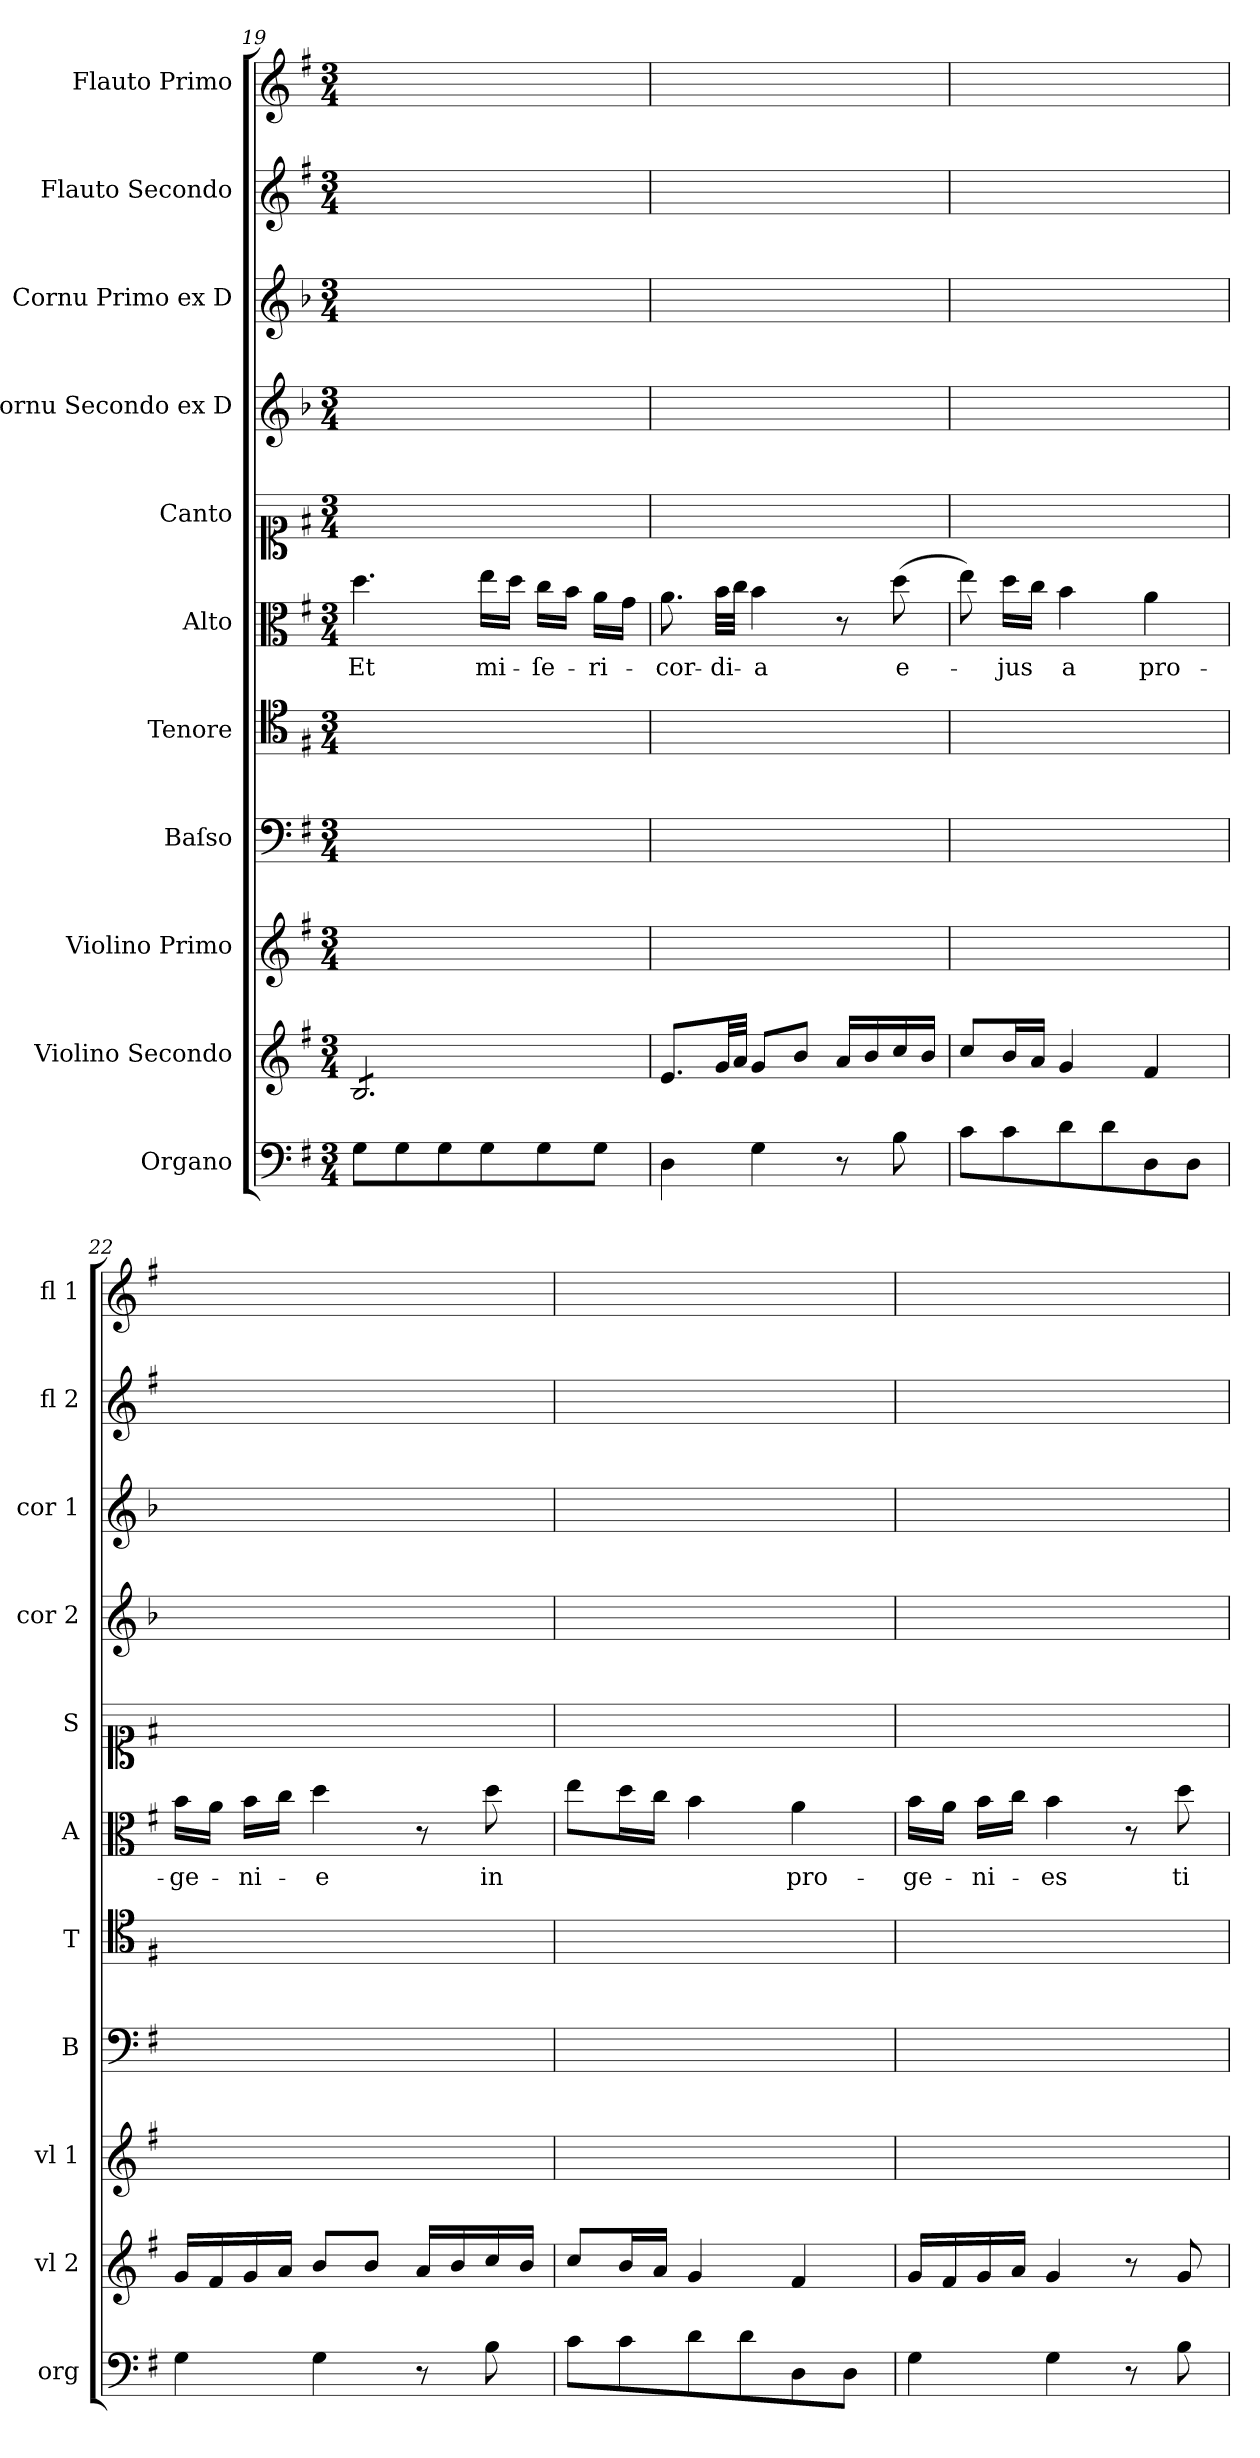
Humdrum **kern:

**kern	**dynam	**kern	**dynam	**kern	**kern	**kern	**kern	**text	**kern	**kern	**kern	**kern	**kern
*part11	*part11	*part10	*part10	*part9	*part8	*part7	*part6	*part6	*part5	*part4	*part3	*part2	*part1
*staff11	*staff11	*staff10	*staff10	*staff9	*staff8	*staff7	*staff6	*staff6	*staff5	*staff4	*staff3	*staff2	*staff1
*I"Organo	*	*I"Violino Secondo	*	*I"Violino Primo	*I"Baſso	*I"Tenore	*I"Alto	*	*I"Canto	*I"Cornu Secondo ex D	*I"Cornu Primo ex D	*I"Flauto Secondo	*I"Flauto Primo
*I'org	*	*I'vl 2	*	*I'vl 1	*I'B	*I'T	*I'A	*	*I'S	*I'cor 2	*I'cor 1	*I'fl 2	*I'fl 1
*clefF4	*	*clefG2	*	*clefG2	*clefF4	*clefC4	*clefC3	*	*clefC1	*clefG2	*clefG2	*clefG2	*clefG2
*	*	*	*	*	*	*	*	*	*	*ITrd6c10	*ITrd6c10	*	*
*k[f#]	*	*k[f#]	*	*k[f#]	*k[f#]	*k[f#]	*k[f#]	*	*k[f#]	*k[f#]	*k[f#]	*k[f#]	*k[f#]
*G:	*	*G:	*	*G:	*G:	*G:	*G:	*	*G:	*G:	*G:	*G:	*G:
*M3/4	*	*M3/4	*	*M3/4	*M3/4	*M3/4	*M3/4	*	*M3/4	*M3/4	*M3/4	*M3/4	*M3/4
=19	=19	=19	=19	=19	=19	=19	=19	=19	=19	=19	=19	=19	=19
!	!LO:DY:a:rj	!	!LO:DY:a	!	!	!	!	!	!	!	!	!	!
*	*	*tremolo	*	*	*	*	*	*	*	*	*	*	*
8G\L	p&colon;	8B/L	p&colon;	2.ryy	2.ryy	2.ryy	4.dd\	Et	2.ryy	2.ryy	2.ryy	2.ryy	2.ryy
8G\	.	8B/	.	.	.	.	.	.	.	.	.	.	.
8G\	.	8B/	.	.	.	.	.	.	.	.	.	.	.
8G\	.	8B/	.	.	.	.	16ee\LL	mi-	.	.	.	.	.
.	.	.	.	.	.	.	16dd\JJ	.	.	.	.	.	.
8G\	.	8B/	.	.	.	.	16cc\LL	-ſe-	.	.	.	.	.
.	.	.	.	.	.	.	16b\JJ	.	.	.	.	.	.
8G\J	.	8B/J	.	.	.	.	16a\LL	-ri-	.	.	.	.	.
*	*	*Xtremolo	*	*	*	*	*	*	*	*	*	*	*
.	.	.	.	.	.	.	16g\JJ	.	.	.	.	.	.
=20	=20	=20	=20	=20	=20	=20	=20	=20	=20	=20	=20	=20	=20
4D\	.	8.e/L	.	2.ryy	2.ryy	2.ryy	8.a\	-cor-	2.ryy	2.ryy	2.ryy	2.ryy	2.ryy
.	.	32g/LL	.	.	.	.	32b\LLL	-di-	.	.	.	.	.
.	.	32a/JJJ	.	.	.	.	32cc\JJJ	.	.	.	.	.	.
4G\	.	8g/L	.	.	.	.	4b\	-a	.	.	.	.	.
.	.	8b/J	.	.	.	.	.	.	.	.	.	.	.
8r	.	16a/LL	.	.	.	.	8r	.	.	.	.	.	.
.	.	16b/	.	.	.	.	.	.	.	.	.	.	.
8B\	.	16cc/	.	.	.	.	(>8dd\	e-	.	.	.	.	.
.	.	16b/JJ	.	.	.	.	.	.	.	.	.	.	.
=21	=21	=21	=21	=21	=21	=21	=21	=21	=21	=21	=21	=21	=21
8c\L	.	8cc/L	.	2.ryy	2.ryy	2.ryy	8ee\)	.	2.ryy	2.ryy	2.ryy	2.ryy	2.ryy
8c\	.	16b/L	.	.	.	.	16dd\LL	-jus	.	.	.	.	.
.	.	16a/JJ	.	.	.	.	16cc\JJ	.	.	.	.	.	.
8d\	.	4g/	.	.	.	.	4b\	a	.	.	.	.	.
8d\	.	.	.	.	.	.	.	.	.	.	.	.	.
8D\	.	4f#/	.	.	.	.	4a\	pro-	.	.	.	.	.
8D\J	.	.	.	.	.	.	.	.	.	.	.	.	.
=22	=22	=22	=22	=22	=22	=22	=22	=22	=22	=22	=22	=22	=22
4G\	.	16g/LL	.	2.ryy	2.ryy	2.ryy	16b\LL	-ge-	2.ryy	2.ryy	2.ryy	2.ryy	2.ryy
.	.	16f#/	.	.	.	.	16a\JJ	.	.	.	.	.	.
.	.	16g/	.	.	.	.	16b\LL	-ni-	.	.	.	.	.
.	.	16a/JJ	.	.	.	.	16cc\JJ	.	.	.	.	.	.
4G\	.	8b/L	.	.	.	.	4dd\	-e	.	.	.	.	.
.	.	8b/J	.	.	.	.	.	.	.	.	.	.	.
8r	.	16a/LL	.	.	.	.	8r	.	.	.	.	.	.
.	.	16b/	.	.	.	.	.	.	.	.	.	.	.
8B\	.	16cc/	.	.	.	.	8dd\	in	.	.	.	.	.
.	.	16b/JJ	.	.	.	.	.	.	.	.	.	.	.
=23	=23	=23	=23	=23	=23	=23	=23	=23	=23	=23	=23	=23	=23
8c\L	.	8cc/L	.	2.ryy	2.ryy	2.ryy	8ee\L	.	2.ryy	2.ryy	2.ryy	2.ryy	2.ryy
8c\	.	16b/L	.	.	.	.	16dd\L	.	.	.	.	.	.
.	.	16a/JJ	.	.	.	.	16cc\JJ	.	.	.	.	.	.
8d\	.	4g/	.	.	.	.	4b\	.	.	.	.	.	.
8d\	.	.	.	.	.	.	.	.	.	.	.	.	.
8D\	.	4f#/	.	.	.	.	4a\	pro-	.	.	.	.	.
8D\J	.	.	.	.	.	.	.	.	.	.	.	.	.
=24	=24	=24	=24	=24	=24	=24	=24	=24	=24	=24	=24	=24	=24
4G\	.	16g/LL	.	2.ryy	2.ryy	2.ryy	16b\LL	-ge-	2.ryy	2.ryy	2.ryy	2.ryy	2.ryy
.	.	16f#/	.	.	.	.	16a\JJ	.	.	.	.	.	.
.	.	16g/	.	.	.	.	16b\LL	-ni-	.	.	.	.	.
.	.	16a/JJ	.	.	.	.	16cc\JJ	.	.	.	.	.	.
4G\	.	4g/	.	.	.	.	4b\	-es	.	.	.	.	.
8r	.	8r	.	.	.	.	8r	.	.	.	.	.	.
8B\	.	8g/	.	.	.	.	8dd\	ti-	.	.	.	.	.
=	=	=	=	=	=	=	=	=	=	=	=	=	=
*-	*-	*-	*-	*-	*-	*-	*-	*-	*-	*-	*-	*-	*-
